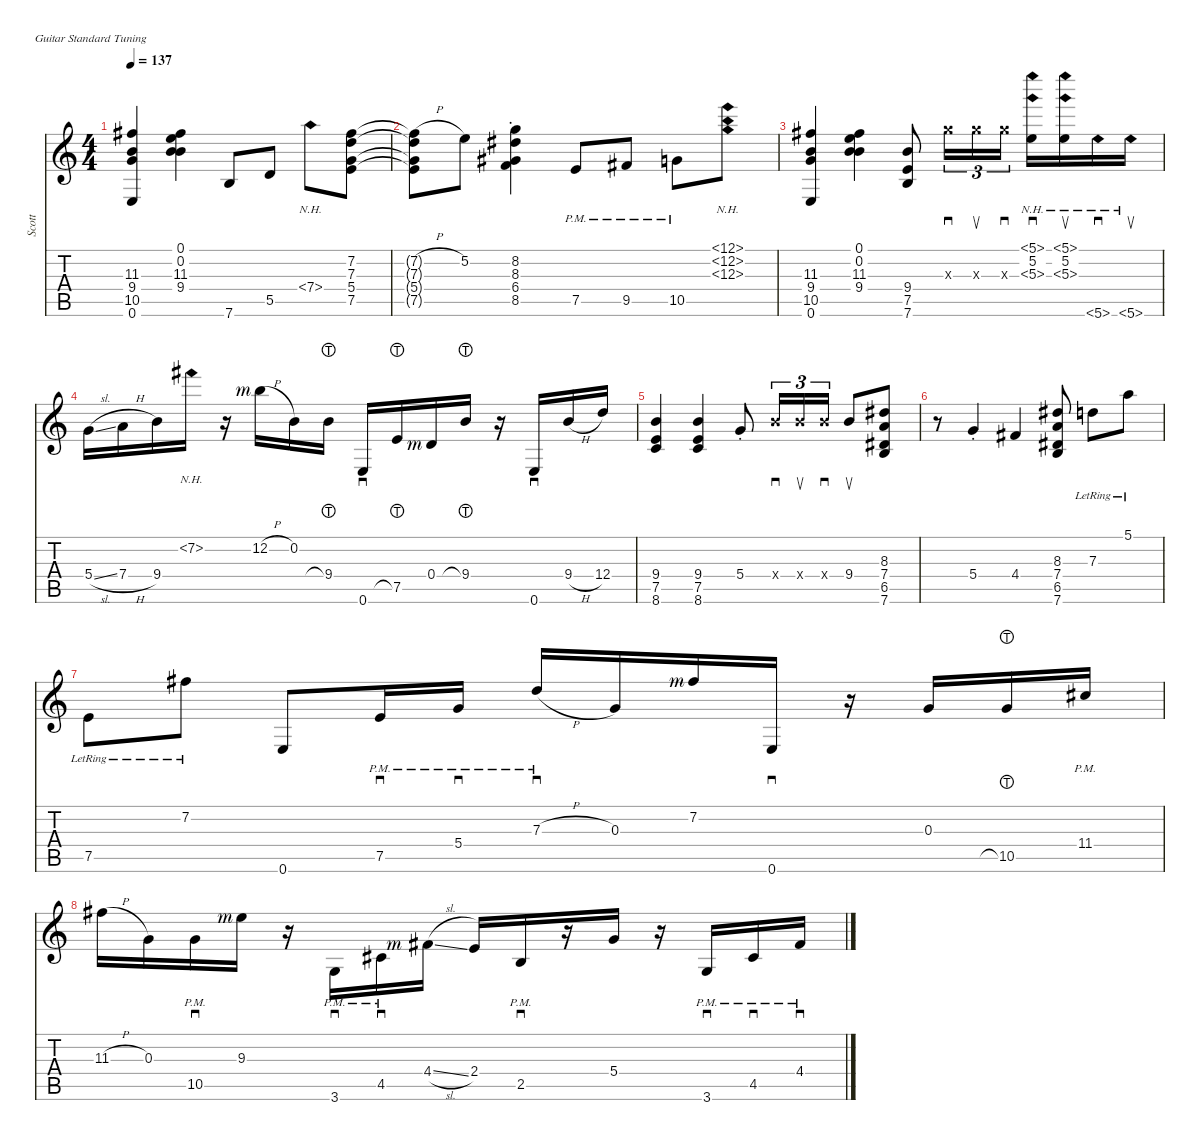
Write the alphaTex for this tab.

\defaultSystemsLayout 4
\hideDynamics
\bracketExtendMode nobrackets
\otherSystemsTrackNameOrientation horizontal
\track ("Nylon Guitar" "Scott") {instrument acousticguitarnylon}
\staff {score tabs}
\tuning (E4 B3 G3 D3 A2 E2)
\ts (4 4)
\scale
1.01722
\tempo 137
\accidentals auto
\clef g2
\ottava regular
\simile none
\ks c
(0.6 10.5 9.4 11.3{acc #}).4{dy mf beam Up} (0.1 0.2 11.3{acc #} 9.4).4{beam Down} 7.6.8{beam Up} 5.5.8{beam Up} 7.4{nh}.8{beam Down} (7.5 5.4 7.3 7.2{acc #}).8{beam Down} |
\scale
0.982781 (7.5{t} 5.4{t} 7.3{t} 7.2{h t acc #}).8{beam Down} 5.2.8{beam Down} (8.5{st} 6.4{st acc #} 8.3{st acc #} 8.2{st}).4{beam Down} 7.5{pm}.8{beam Up} 9.5{pm acc #}.8{beam Up} 10.5{pm}.8{beam Down} (12.1{nh} 12.2{nh} 12.3{nh}).8{beam Down} |
\scale
1.03829 (0.6 10.5 9.4 11.3{acc #}).4{beam Up} (0.1 0.2 11.3{acc #} 9.4).4{beam Down} (7.6 7.5 9.4).8{beam Up} 12.3{x}.16{sd tu (3 2) beam Down} 12.3{x}.16{su tu (3 2) beam Down} 12.3{x}.16{sd tu (3 2) beam Down} (5.1{nh} 5.2 5.3{nh}).16{sd beam Down} (5.1{nh} 5.2 5.3{nh}).16{su beam Down} 5.6{nh}.16{sd beam Down} 5.6{nh}.16{su beam Down} |
\scale
0.961708 5.4{sl}.16{beam Down} 7.4{h}.16{beam Down} 9.4.16{beam Down} 7.2{nh acc #}.16{beam Down} r.16{beam Down} 12.2{h rf 3}.16{beam Down} 0.2.16{beam Down} 9.4{lht}.16{beam Down} 0.6.16{sd beam Up} 7.5{lht}.16{beam Up} 0.4{rf 3}.16{beam Up} 9.4{lht}.16{beam Up} r.16{beam Up} 0.6.16{sd beam Up} 9.4{h}.16{beam Up} 12.4.16{beam Up} |
(8.6 7.5 9.4).4{beam Up} (8.6 7.5 9.4).4{beam Up} 5.4{st}.8{beam Up} 9.4{x}.16{sd tu (3 2) beam Up} 9.4{x}.16{su tu (3 2) beam Up} 9.4{x}.16{sd tu (3 2) beam Up} 9.4.8{su beam Up} (6.5{acc #} 7.4 8.3{acc #} 7.6).8{beam Up} |
r.8{beam Down} 5.4{st}.4{beam Up} 4.4{acc #}.4{beam Up} (7.6 6.5{acc #} 7.4 8.3{acc #}).8{beam Up} 7.3{lr}.8{beam Down} 5.1{lr}.8{beam Down} |
\scale
0.981582 7.5{lr}.8{beam Down} 7.2{lr acc #}.8{beam Down} 0.6.8{beam Up} 7.5{pm}.16{sd beam Up} 5.4{pm}.16{sd beam Up} 7.3{h pm}.16{sd beam Up} 0.3.16{beam Up} 7.2{rf 3 acc #}.16{beam Up} 0.6.16{sd beam Up} r.16{beam Up} 0.3.16{beam Up} 10.5{lht}.16{beam Up} 11.4{pm acc #}.16{beam Up} |
\scale
1.01842 11.3{h acc #}.16{beam Down} 0.3.16{beam Down} 10.5{pm}.16{sd beam Down} 9.3{rf 3}.16{beam Down} r.16{beam Down} 3.6{pm}.16{sd beam Up} 4.5{pm acc #}.16{sd beam Up} 4.4{sl rf 3 acc #}.16{beam Up} 2.4.16{beam Up} 2.5{pm}.16{sd beam Up} r.16{beam Up} 5.4.16{beam Up} r.16{beam Up} 3.6{pm}.16{sd beam Up} 4.5{pm acc #}.16{sd beam Up} 4.4{pm acc #}.16{sd beam Up}
